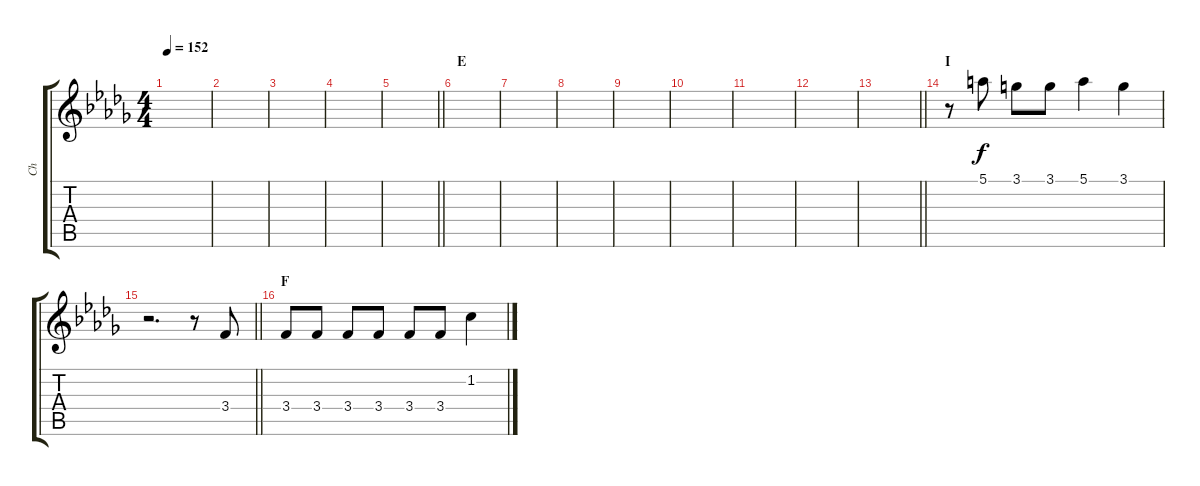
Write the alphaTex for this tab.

\track ("Ch" "Ch") {instrument contrabass}
\staff {score tabs}
\tuning (E4 B3 G3 D3 A2 E2) {hide}
\ts (4 4)
\tempo 152
\clef g2
\ks db
|
|
|
|
\barLineRight lightlight
|
\section ("" "E")
|
|
|
|
|
|
|
\barLineRight lightlight
|
\section ("" "I")
r.8 5.1.8 3.1.8 3.1.8 5.1.4 3.1.4 |
\barLineRight lightlight
r.2{d} r.8 3.4.8 |
\section ("" "F")
3.4.8 3.4.8 3.4.8 3.4.8 3.4.8 3.4.8 1.2.4
